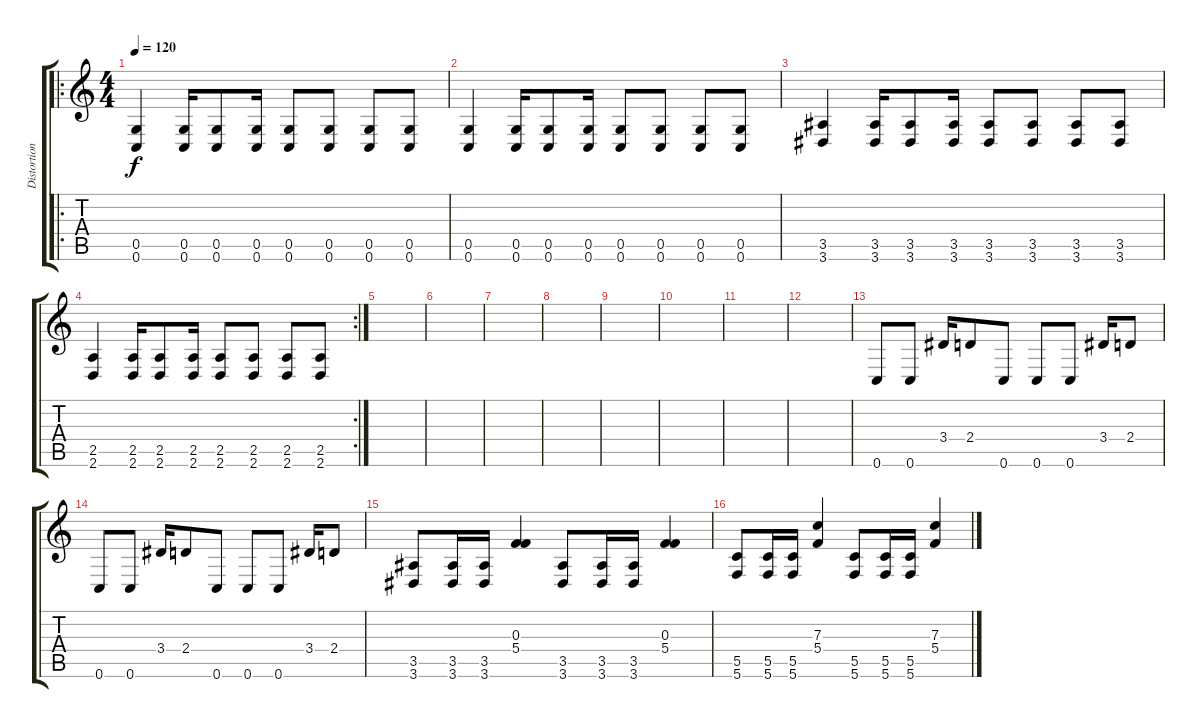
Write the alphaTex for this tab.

\track ("Distortion Guitar" "Distortion") {instrument distortionguitar}
\staff {score tabs}
\tuning (D4 A3 F3 C3 G2 C2) {hide}
\ro
\ts (4 4)
\tempo 120
\clef g2
\ks c
(0.5 0.6).4{dy f} (0.5 0.6).16 (0.5 0.6).8 (0.5 0.6).16 (0.5 0.6).8 (0.5 0.6).8 (0.5 0.6).8 (0.5 0.6).8 |
(0.5 0.6).4 (0.5 0.6).16 (0.5 0.6).8 (0.5 0.6).16 (0.5 0.6).8 (0.5 0.6).8 (0.5 0.6).8 (0.5 0.6).8 |
(3.5 3.6).4 (3.5 3.6).16 (3.5 3.6).8 (3.5 3.6).16 (3.5 3.6).8 (3.5 3.6).8 (3.5 3.6).8 (3.5 3.6).8 |
\rc 2
(2.5 2.6).4 (2.5 2.6).16 (2.5 2.6).8 (2.5 2.6).16 (2.5 2.6).8 (2.5 2.6).8 (2.5 2.6).8 (2.5 2.6).8 |
|
|
|
|
|
|
|
|
0.6.8 0.6.8 3.4.16 2.4.8 0.6.8 0.6.8 0.6.8 3.4.16 2.4.8 |
0.6.8 0.6.8 3.4.16 2.4.8 0.6.8 0.6.8 0.6.8 3.4.16 2.4.8 |
(3.5 3.6).8 (3.5 3.6).16 (3.5 3.6).16 (0.3 5.4).4 (3.5 3.6).8 (3.5 3.6).16 (3.5 3.6).16 (0.3 5.4).4 |
(5.5 5.6).8 (5.5 5.6).16 (5.5 5.6).16 (7.3 5.4).4 (5.5 5.6).8 (5.5 5.6).16 (5.5 5.6).16 (7.3 5.4).4
